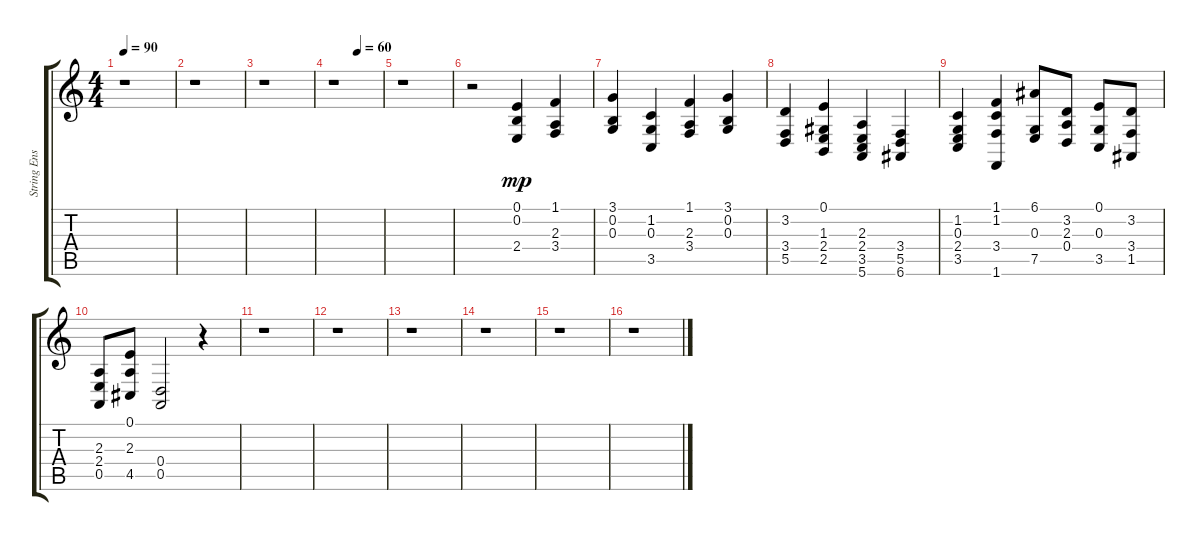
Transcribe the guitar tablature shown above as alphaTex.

\track ("String Ensemble 1" "String Ens") {instrument stringensemble1}
\staff {score tabs}
\tuning (E4 B3 G3 D3 A2 E2) {hide}
\ts (4 4)
\tempo 90
\clef g2
\ks c
r.1{dy f} |
r.1 |
r.1 |
\tempo (60 0.5)
r.1 |
r.1 |
r.2 (0.1 0.2 2.4).4{dy mp} (1.1 2.3 3.4).4 |
(3.1 0.2 0.3).4 (1.2 0.3 3.5).4 (1.1 2.3 3.4).4 (3.1 0.2 0.3).4 |
(3.2 3.4 5.5).4 (0.1 1.3 2.4 2.5).4 (2.3 2.4 3.5 5.6).4 (3.4 5.5 6.6).4 |
(1.2 0.3 2.4 3.5).4 (1.1 1.2 3.4 1.6).4 (6.1 0.3 7.5).8 (3.2 2.3 0.4).8 (0.1 0.3 3.5).8 (3.2 3.4 1.5).8 |
(2.3 2.4 0.5).8 (0.1 2.3 4.5).8 (0.4 0.5).2 r.4 |
r.1 |
r.1 |
r.1 |
r.1 |
r.1 |
r.1
